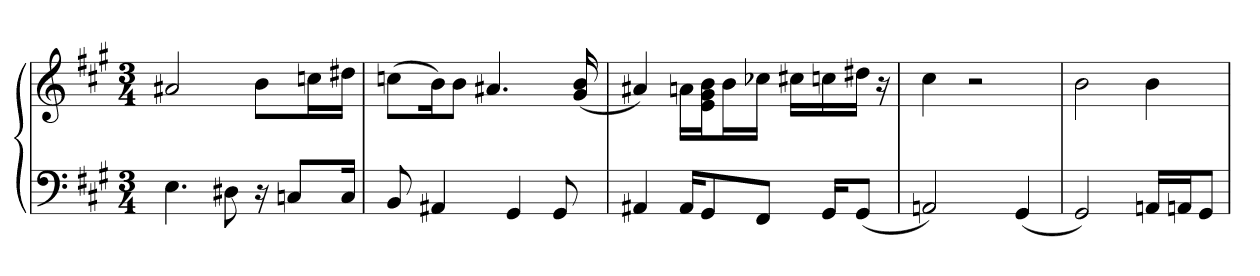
**kern	**kern
*part1	*part1
*staff2	*staff1
*clefF4	*clefG2
*k[f#c#g#]	*k[f#c#g#]
*M3/4	*M3/4
=1	=1
4.E	2a#X
8D#X	.
16r	8b\L
8Cn/L	.
.	16ccn\L
16C/Jk	16dd#X\JJ
=2	=2
8BB	(8ccn\L
4AA#X	16b\K)
.	8b\J
.	4.a#X
4GG#	.
8GG#	.
.	(16g# 16b
=3	=3
4AA#X	4a#X)
16AA#/KL	16an\LL
8GG#/	16e\ 16g#\ 16b\J
.	16b\L
8FF#/J	16cc-X\JJ
.	16cc#X\LL
16GG#/KL	16ccn\
(8GG#/J	16dd#X\JJ
.	16r
=4	=4
2AAn)	4cc#
.	2r
(4GG#	.
=5	=5
2GG#)	2b
16AAn/LL	4b
16AAn/J	.
8GG#/J	.
=	=
*-	*-
